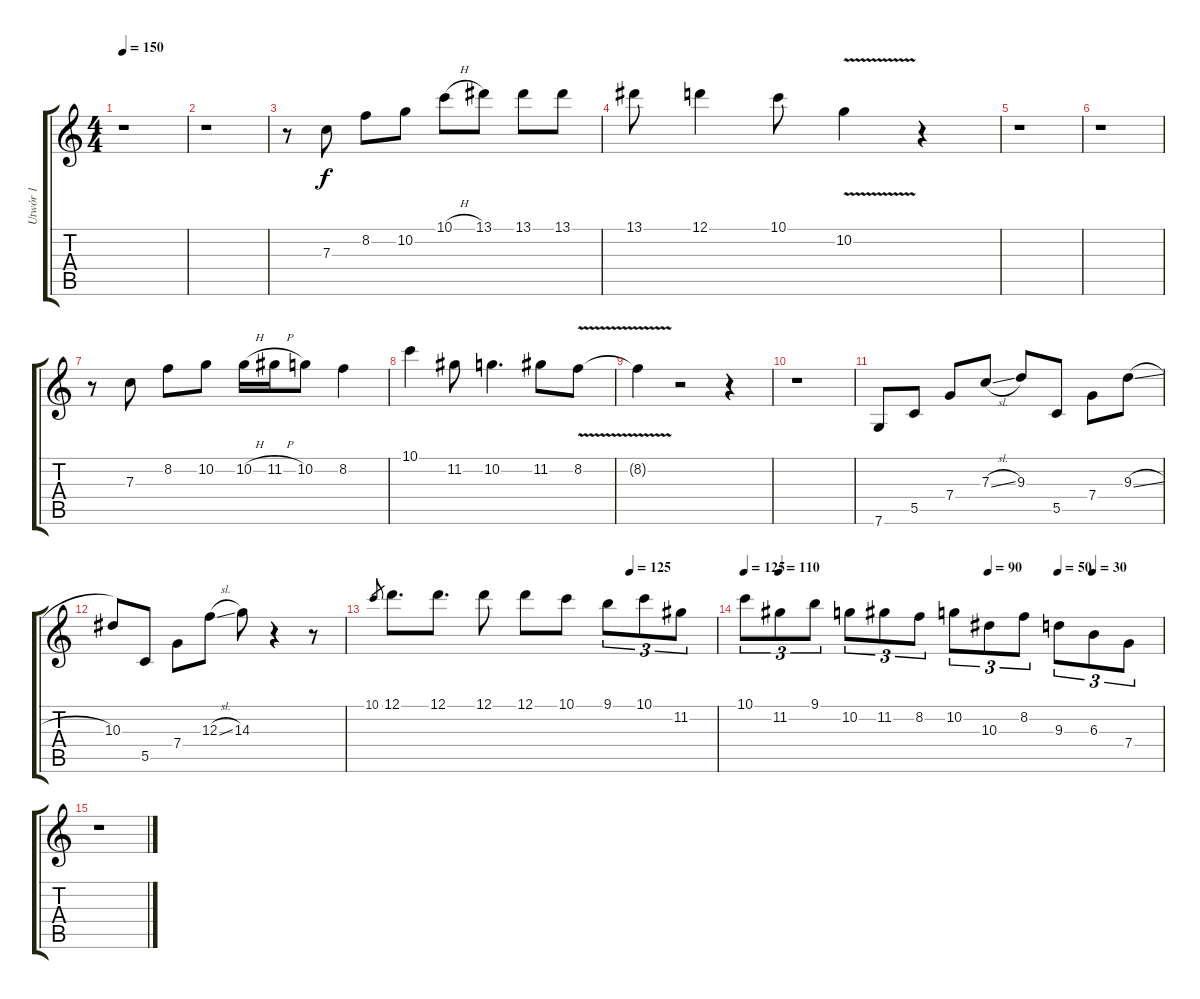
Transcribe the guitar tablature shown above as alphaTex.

\track ("Utwór 1" "Utwór 1") {instrument acousticguitarsteel}
\staff {score tabs}
\tuning (D4 A3 F3 C3 G2 C2) {hide}
\ts (4 4)
\tempo 150
\clef g2
\ks c
r.1{dy f} |
r.1 |
r.8 7.3.8 8.2.8 10.2.8 10.1{h}.8 13.1.8 13.1.8 13.1.8 |
13.1.8 12.1.4 10.1.8 10.2{v}.4 r.4 |
r.1 |
r.1 |
r.8 7.3.8 8.2.8 10.2.8 10.2{h}.16 11.2{h}.16 10.2.8 8.2.4 |
10.1.4 11.2.8 10.2.4{d} 11.2.8 8.2{v}.8 |
8.2{t}.4 r.2 r.4 |
r.1 |
7.6.8 5.5.8 7.4.8 7.3{sl}.8 9.3.8 5.5.8 7.4.8 9.3{sl}.8 |
10.3.8 5.5.8 7.4.8 12.3{sl}.8 14.3.8 r.4 r.8 |
\tempo (125 0.75)
10.1.8{gr} 12.1.8{d} 12.1.8{d} 12.1.8 12.1.8 10.1.8 9.1.8{tu (3 2)} 10.1.8{tu (3 2)} 11.2.8{tu (3 2)} |
\tempo 125
\tempo (110 0.08333333333333333)
\tempo (90 0.5833333333333334)
\tempo (50 0.75)
\tempo (30 0.8333333333333334)
10.1.8{tu (3 2)} 11.2.8{tu (3 2)} 9.1.8{tu (3 2)} 10.2.8{tu (3 2)} 11.2.8{tu (3 2)} 8.2.8{tu (3 2)} 10.2.8{tu (3 2)} 10.3.8{tu (3 2)} 8.2.8{tu (3 2)} 9.3.8{tu (3 2)} 6.3.8{tu (3 2)} 7.4.8{tu (3 2)} |
r.1
